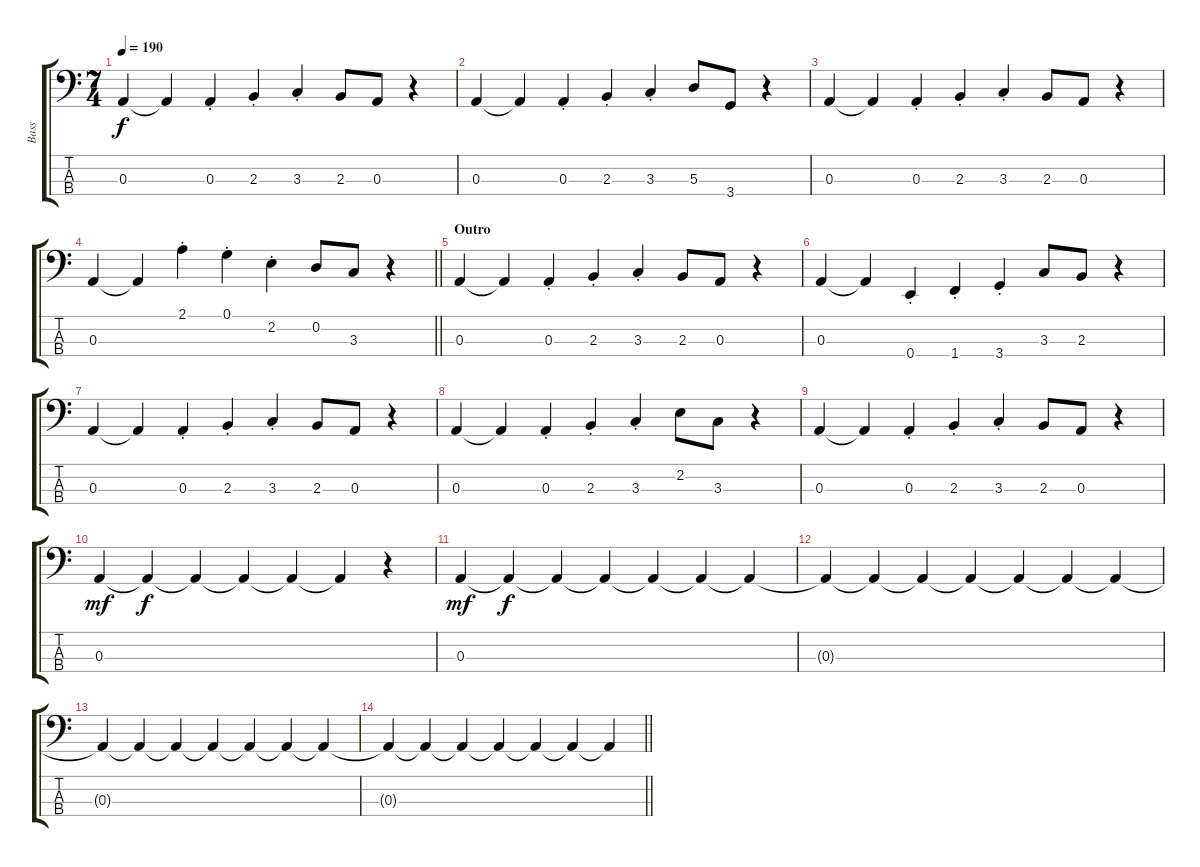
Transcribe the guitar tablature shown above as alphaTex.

\track ("Bass" "Bass") {instrument electricbassfinger}
\staff {score tabs}
\tuning (G2 D2 A1 E1) {hide}
\ts (7 4)
\tempo 190
\clef f4
\ks c
0.3.4{dy f} 0.3{t}.4 0.3{st}.4 2.3{st}.4 3.3{st}.4 2.3.8 0.3.8 r.4 |
0.3.4 0.3{t}.4 0.3{st}.4 2.3{st}.4 3.3{st}.4 5.3.8 3.4.8 r.4 |
0.3.4 0.3{t}.4 0.3{st}.4 2.3{st}.4 3.3{st}.4 2.3.8 0.3.8 r.4 |
\barLineRight lightlight
0.3.4 0.3{t}.4 2.1{st}.4 0.1{st}.4 2.2{st}.4 0.2.8 3.3.8 r.4 |
\section ("" "Outro")
0.3.4 0.3{t}.4 0.3{st}.4 2.3{st}.4 3.3{st}.4 2.3.8 0.3.8 r.4 |
0.3.4 0.3{t}.4 0.4{st}.4 1.4{st}.4 3.4{st}.4 3.3.8 2.3.8 r.4 |
0.3.4 0.3{t}.4 0.3{st}.4 2.3{st}.4 3.3{st}.4 2.3.8 0.3.8 r.4 |
0.3.4 0.3{t}.4 0.3{st}.4 2.3{st}.4 3.3{st}.4 2.2.8 3.3.8 r.4 |
0.3.4 0.3{t}.4 0.3{st}.4 2.3{st}.4 3.3{st}.4 2.3.8 0.3.8 r.4 |
0.3.4{dy mf} 0.3{t}.4{dy f} 0.3{t}.4 0.3{t}.4 0.3{t}.4 0.3{t}.4 r.4 |
0.3.4{dy mf} 0.3{t}.4{dy f} 0.3{t}.4 0.3{t}.4 0.3{t}.4 0.3{t}.4 0.3{t}.4 |
0.3{t}.4 0.3{t}.4 0.3{t}.4 0.3{t}.4 0.3{t}.4 0.3{t}.4 0.3{t}.4 |
0.3{t}.4 0.3{t}.4 0.3{t}.4 0.3{t}.4 0.3{t}.4 0.3{t}.4 0.3{t}.4 |
\barLineRight lightlight
0.3{t}.4 0.3{t}.4 0.3{t}.4 0.3{t}.4 0.3{t}.4 0.3{t}.4 0.3{t}.4
